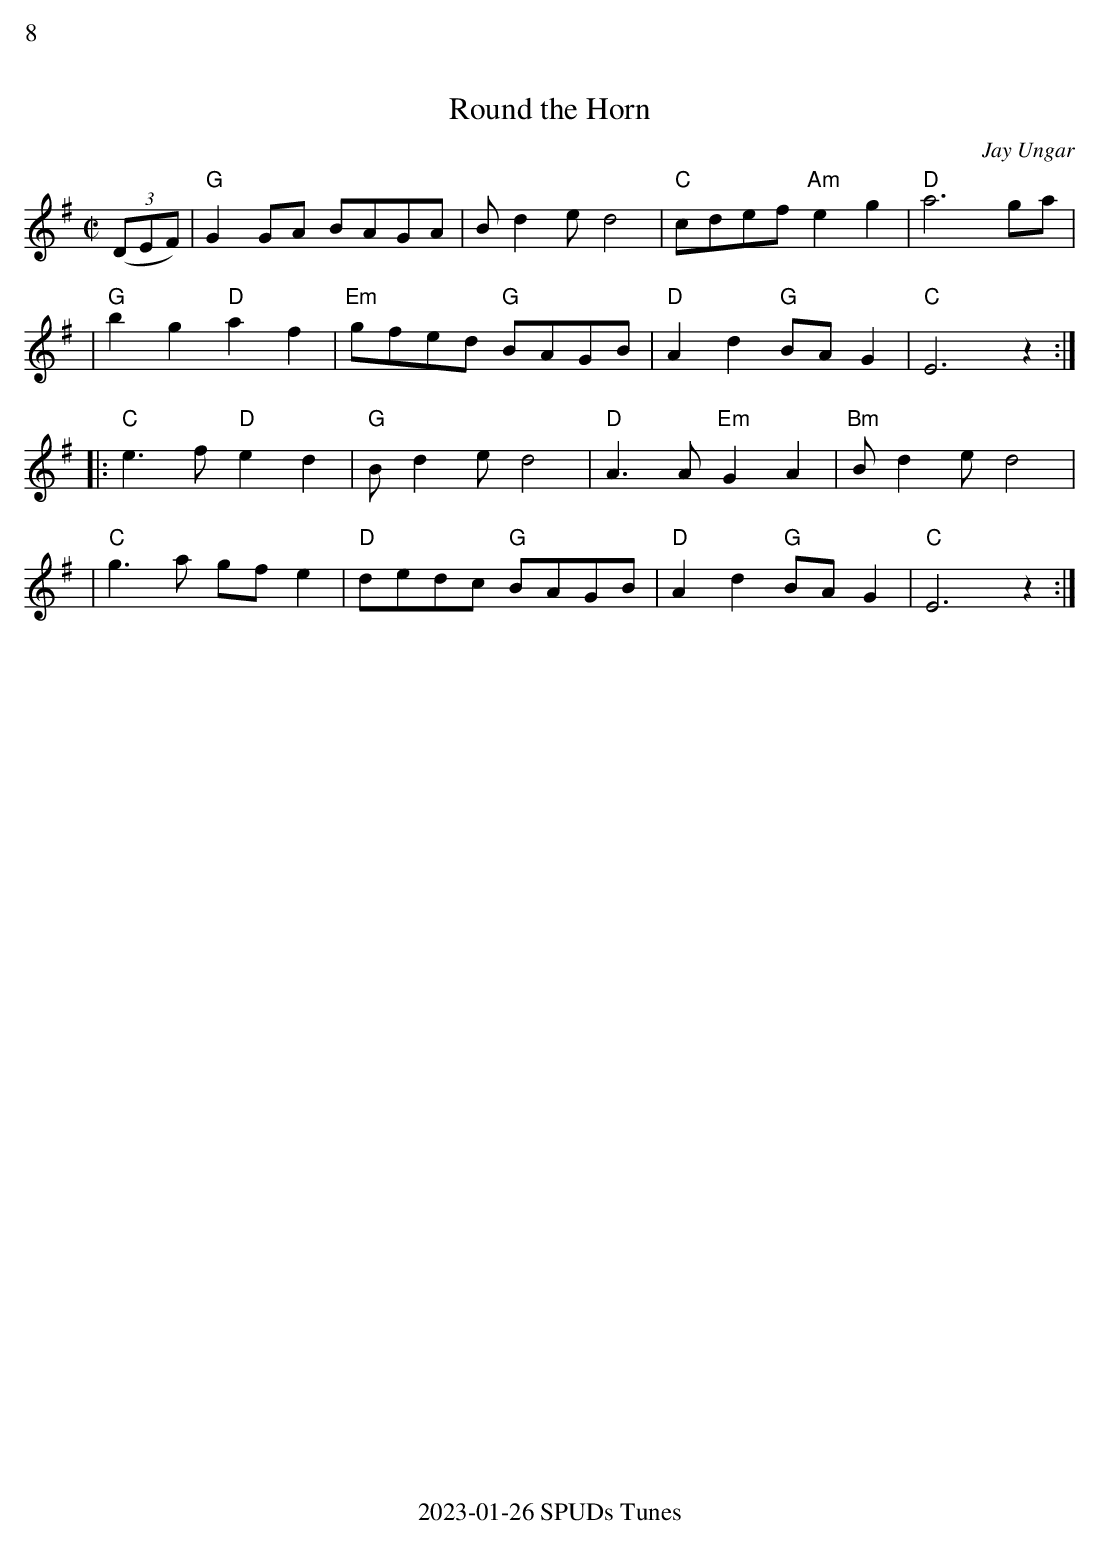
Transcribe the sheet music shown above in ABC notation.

X:1
%%text 8
T:Round the Horn
C:Jay Ungar
M:C|
L:1/8
K:G
((3DEF)| "G"G2GA BAGA | Bd2e d4| "C"cdef "Am"e2g2 | "D"a6 ga|
| "G"b2g2 "D"a2f2 | "Em"gfed "G"BAGB | "D"A2d2 "G"BAG2 | "C"E6 z2 :|
|: "C"e3f "D"e2d2 | "G"Bd2e d4 | "D"A3A "Em"G2A2 | "Bm"B d2ed4|
| "C"g3a gfe2 | "D"dedc "G"BAGB | "D"A2d2 "G"BAG2 | "C"E6 z2 :|
